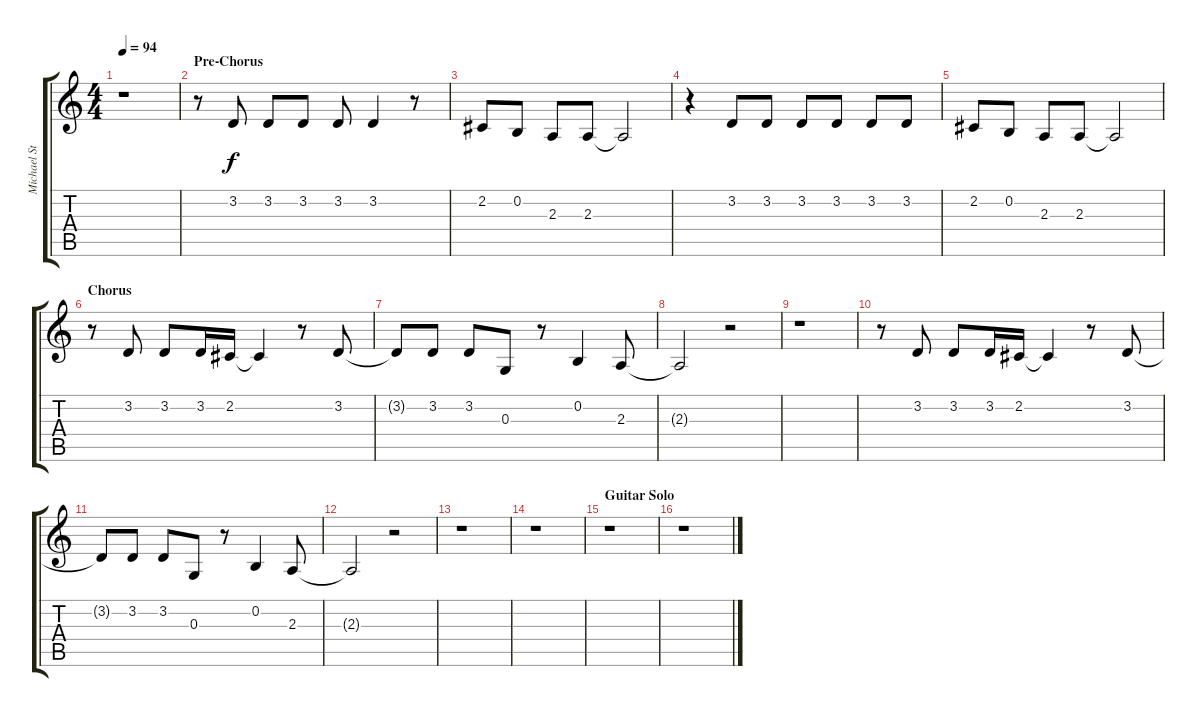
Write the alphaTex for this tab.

\track ("Michael Stipe (Vocals)" "Michael St") {instrument lead2sawtooth}
\staff {score tabs}
\tuning (E4 B3 G3 D3 A2 E2) {hide}
\ts (4 4)
\tempo 94
\clef g2
\ks c
r.1{dy f} |
\section ("" "Pre-Chorus")
r.8 3.2.8 3.2.8 3.2.8 3.2.8 3.2.4 r.8 |
2.2.8 0.2.8 2.3.8 2.3.8 2.3{t}.2 |
r.4 3.2.8 3.2.8 3.2.8 3.2.8 3.2.8 3.2.8 |
2.2.8 0.2.8 2.3.8 2.3.8 2.3{t}.2 |
\section ("" "Chorus")
r.8 3.2.8 3.2.8 3.2.16 2.2.16 2.2{t}.4 r.8 3.2.8 |
3.2{t}.8 3.2.8 3.2.8 0.3.8 r.8 0.2.4 2.3.8 |
2.3{t}.2 r.2 |
r.1 |
r.8 3.2.8 3.2.8 3.2.16 2.2.16 2.2{t}.4 r.8 3.2.8 |
3.2{t}.8 3.2.8 3.2.8 0.3.8 r.8 0.2.4 2.3.8 |
2.3{t}.2 r.2 |
r.1 |
r.1 |
\section ("" "Guitar Solo")
r.1 |
r.1
